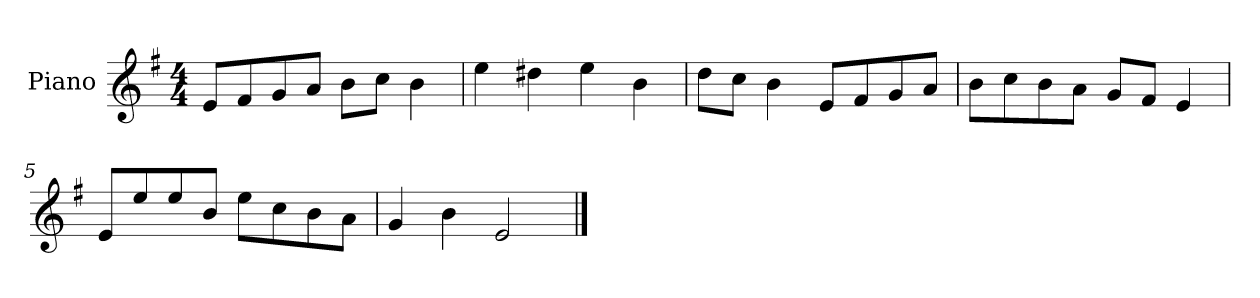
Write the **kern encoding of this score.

**kern
*part1
*staff1
*I"Piano
*I'P-no
*clefG2
*k[f#]
*M4/4
*MM90
=1
8e/L
8f#/
8g/
8a/J
8b\L
8cc\J
4b\
=2
4ee\
4dd#X\
4ee\
4b\
=3
8dd\L
8cc\J
4b\
8e/L
8f#/
8g/
8a/J
=4
8b\L
8cc\
8b\
8a\J
8g/L
8f#/J
4e/
=5
8e/L
8ee/
8ee/
8b/J
8ee\L
8cc\
8b\
8a\J
=6
4g/
4b\
2e/
==
*-
